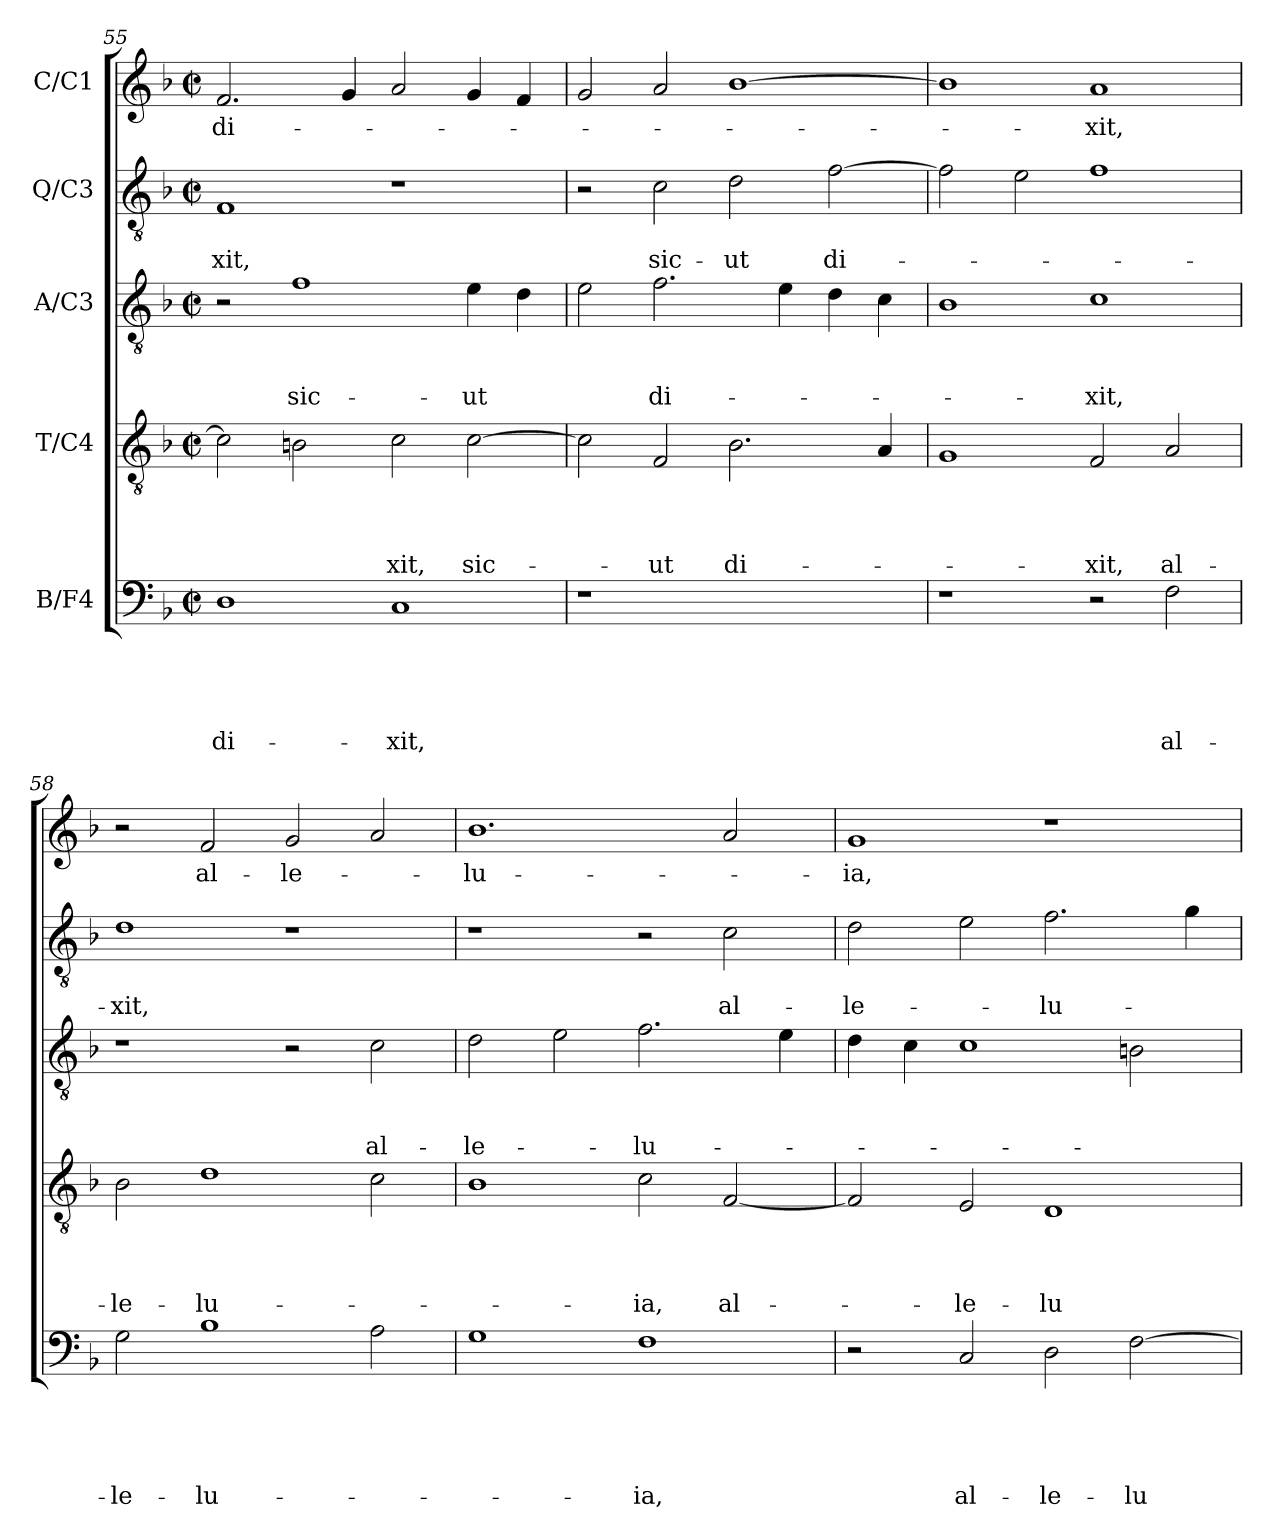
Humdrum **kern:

**kern	**text	**text	**text	**text	**text	**kern	**text	**text	**text	**text	**kern	**text	**text	**text	**kern	**text	**text	**kern	**text
*part5	*part5	*part5	*part5	*part5	*part5	*part4	*part4	*part4	*part4	*part4	*part3	*part3	*part3	*part3	*part2	*part2	*part2	*part1	*part1
*staff5	*staff5	*staff5	*staff5	*staff5	*staff5	*staff4	*staff4	*staff4	*staff4	*staff4	*staff3	*staff3	*staff3	*staff3	*staff2	*staff2	*staff2	*staff1	*staff1
*I"B/F4	*	*	*	*	*	*I"T/C4	*	*	*	*	*I"A/C3	*	*	*	*I"Q/C3	*	*	*I"C/C1	*
*clefF4	*	*	*	*	*	*clefGv2	*	*	*	*	*clefGv2	*	*	*	*clefGv2	*	*	*clefG2	*
*k[b-]	*	*	*	*	*	*k[b-]	*	*	*	*	*k[b-]	*	*	*	*k[b-]	*	*	*k[b-]	*
*F:	*	*	*	*	*	*F:	*	*	*	*	*F:	*	*	*	*F:	*	*	*F:	*
*M2/2	*	*	*	*	*	*M2/2	*	*	*	*	*M2/2	*	*	*	*M2/2	*	*	*M2/2	*
*met(c|)	*	*	*	*	*	*met(c|)	*	*	*	*	*met(c|)	*	*	*	*met(c|)	*	*	*met(c|)	*
=55	=55	=55	=55	=55	=55	=55	=55	=55	=55	=55	=55	=55	=55	=55	=55	=55	=55	=55	=55
!	!	!	!	!	!LO:LY:b	!	!	!	!	!	!	!	!	!	!	!	!LO:LY:b	!	!LO:LY:b
1D	.	.	.	.	di-	2c\]	.	.	.	.	2r	.	.	.	1F	.	-xit,	2.f/	di-
!	!	!	!	!	!	!	!	!	!	!	!	!	!	!LO:LY:b	!	!	!	!	!
.	.	.	.	.	.	2Bn\	.	.	.	.	1f	.	.	sic-	.	.	.	.	.
.	.	.	.	.	.	.	.	.	.	.	.	.	.	.	.	.	.	4g/	.
!	!	!	!	!	!LO:LY:b	!	!	!	!	!LO:LY:b	!	!	!	!	!	!	!	!	!
1C	.	.	.	.	-xit,	2c\	.	.	.	-xit,	.	.	.	.	1r	.	.	2a/	.
!	!	!	!	!	!	!	!	!	!	!LO:LY:b	!	!	!	!LO:LY:b	!	!	!	!	!
.	.	.	.	.	.	[2c\	.	.	.	sic-	4e\	.	.	-ut	.	.	.	4g/	.
.	.	.	.	.	.	.	.	.	.	.	4d\	.	.	.	.	.	.	4f/	.
!!LO:LB:g=z
=56	=56	=56	=56	=56	=56	=56	=56	=56	=56	=56	=56	=56	=56	=56	=56	=56	=56	=56	=56
1r	.	.	.	.	.	2c\]	.	.	.	.	2e\	.	.	.	2r	.	.	2g/	.
!	!	!	!	!	!	!	!	!	!	!LO:LY:b	!	!	!	!LO:LY:b	!	!	!LO:LY:b	!	!
.	.	.	.	.	.	2F/	.	.	.	-ut	2.f\	.	.	di-	2c\	.	sic-	2a/	.
!	!	!	!	!	!	!	!	!	!	!LO:LY:b	!	!	!	!	!	!	!LO:LY:b	!	!
1ryy	.	.	.	.	.	2.B-\	.	.	.	di-	.	.	.	.	2d\	.	-ut	[1b-	.
.	.	.	.	.	.	.	.	.	.	.	4e\	.	.	.	.	.	.	.	.
!	!	!	!	!	!	!	!	!	!	!	!	!	!	!	!	!	!LO:LY:b	!	!
.	.	.	.	.	.	.	.	.	.	.	4d\	.	.	.	[2f\	.	di-	.	.
.	.	.	.	.	.	4A/	.	.	.	.	4c\	.	.	.	.	.	.	.	.
=57	=57	=57	=57	=57	=57	=57	=57	=57	=57	=57	=57	=57	=57	=57	=57	=57	=57	=57	=57
1r	.	.	.	.	.	1G	.	.	.	.	1B-	.	.	.	2f\]	.	.	1b-]	.
.	.	.	.	.	.	.	.	.	.	.	.	.	.	.	2e\	.	.	.	.
!	!	!	!	!	!	!	!	!	!	!LO:LY:b	!	!	!	!LO:LY:b	!	!	!	!	!LO:LY:b
2r	.	.	.	.	.	2F/	.	.	.	-xit,	1c	.	.	-xit,	1f	.	.	1a	-xit,
!	!	!	!	!	!LO:LY:b	!	!	!	!	!LO:LY:b	!	!	!	!	!	!	!	!	!
2F\	.	.	.	.	al-	2A/	.	.	.	al-	.	.	.	.	.	.	.	.	.
=58	=58	=58	=58	=58	=58	=58	=58	=58	=58	=58	=58	=58	=58	=58	=58	=58	=58	=58	=58
!	!	!	!	!	!LO:LY:b	!	!	!	!	!LO:LY:b	!	!	!	!	!	!	!LO:LY:b	!	!
2G\	.	.	.	.	-le-	2B-\	.	.	.	-le-	1r	.	.	.	1d	.	-xit,	2r	.
!	!	!	!	!	!LO:LY:b	!	!	!	!	!LO:LY:b	!	!	!	!	!	!	!	!	!LO:LY:b
1B-	.	.	.	.	-lu-	1d	.	.	.	-lu-	.	.	.	.	.	.	.	2f/	al-
!	!	!	!	!	!	!	!	!	!	!	!	!	!	!	!	!	!	!	!LO:LY:b
.	.	.	.	.	.	.	.	.	.	.	2r	.	.	.	1r	.	.	2g/	-le-
!	!	!	!	!	!	!	!	!	!	!	!	!	!	!LO:LY:b	!	!	!	!	!
2A\	.	.	.	.	.	2c\	.	.	.	.	2c\	.	.	al-	.	.	.	2a/	.
=59	=59	=59	=59	=59	=59	=59	=59	=59	=59	=59	=59	=59	=59	=59	=59	=59	=59	=59	=59
!	!	!	!	!	!	!	!	!	!	!	!	!	!	!LO:LY:b	!	!	!	!	!LO:LY:b
1G	.	.	.	.	.	1B-	.	.	.	.	2d\	.	.	-le-	1r	.	.	1.b-	-lu-
.	.	.	.	.	.	.	.	.	.	.	2e\	.	.	.	.	.	.	.	.
!	!	!	!	!	!LO:LY:b	!	!	!	!	!LO:LY:b	!	!	!	!LO:LY:b	!	!	!	!	!
1F	.	.	.	.	-ia,	2c\	.	.	.	-ia,	2.f\	.	.	-lu-	2r	.	.	.	.
!	!	!	!	!	!	!	!	!	!	!LO:LY:b	!	!	!	!	!	!	!LO:LY:b	!	!
.	.	.	.	.	.	[2F/	.	.	.	al-	.	.	.	.	2c\	.	al-	2a/	.
.	.	.	.	.	.	.	.	.	.	.	4e\	.	.	.	.	.	.	.	.
=60	=60	=60	=60	=60	=60	=60	=60	=60	=60	=60	=60	=60	=60	=60	=60	=60	=60	=60	=60
!	!	!	!	!	!	!	!	!	!	!	!	!	!	!	!	!	!LO:LY:b	!	!LO:LY:b
2r	.	.	.	.	.	2F/]	.	.	.	.	4d\	.	.	.	2d\	.	-le-	1g	-ia,
.	.	.	.	.	.	.	.	.	.	.	4c\	.	.	.	.	.	.	.	.
!	!	!	!	!	!LO:LY:b	!	!	!	!	!LO:LY:b	!	!	!	!	!	!	!	!	!
2C/	.	.	.	.	al-	2E/	.	.	.	-le-	1c	.	.	.	2e\	.	.	.	.
!	!	!	!	!	!LO:LY:b	!	!	!	!	!LO:LY:b	!	!	!	!	!	!	!LO:LY:b	!	!
2D\	.	.	.	.	-le-	1D	.	.	.	-lu-	.	.	.	.	2.f\	.	-lu-	1r	.
!	!	!	!	!	!LO:LY:b	!	!	!	!	!	!	!	!	!	!	!	!	!	!
[2F\	.	.	.	.	-lu-	.	.	.	.	.	2Bn\	.	.	.	.	.	.	.	.
.	.	.	.	.	.	.	.	.	.	.	.	.	.	.	4g\	.	.	.	.
=	=	=	=	=	=	=	=	=	=	=	=	=	=	=	=	=	=	=	=
*-	*-	*-	*-	*-	*-	*-	*-	*-	*-	*-	*-	*-	*-	*-	*-	*-	*-	*-	*-
